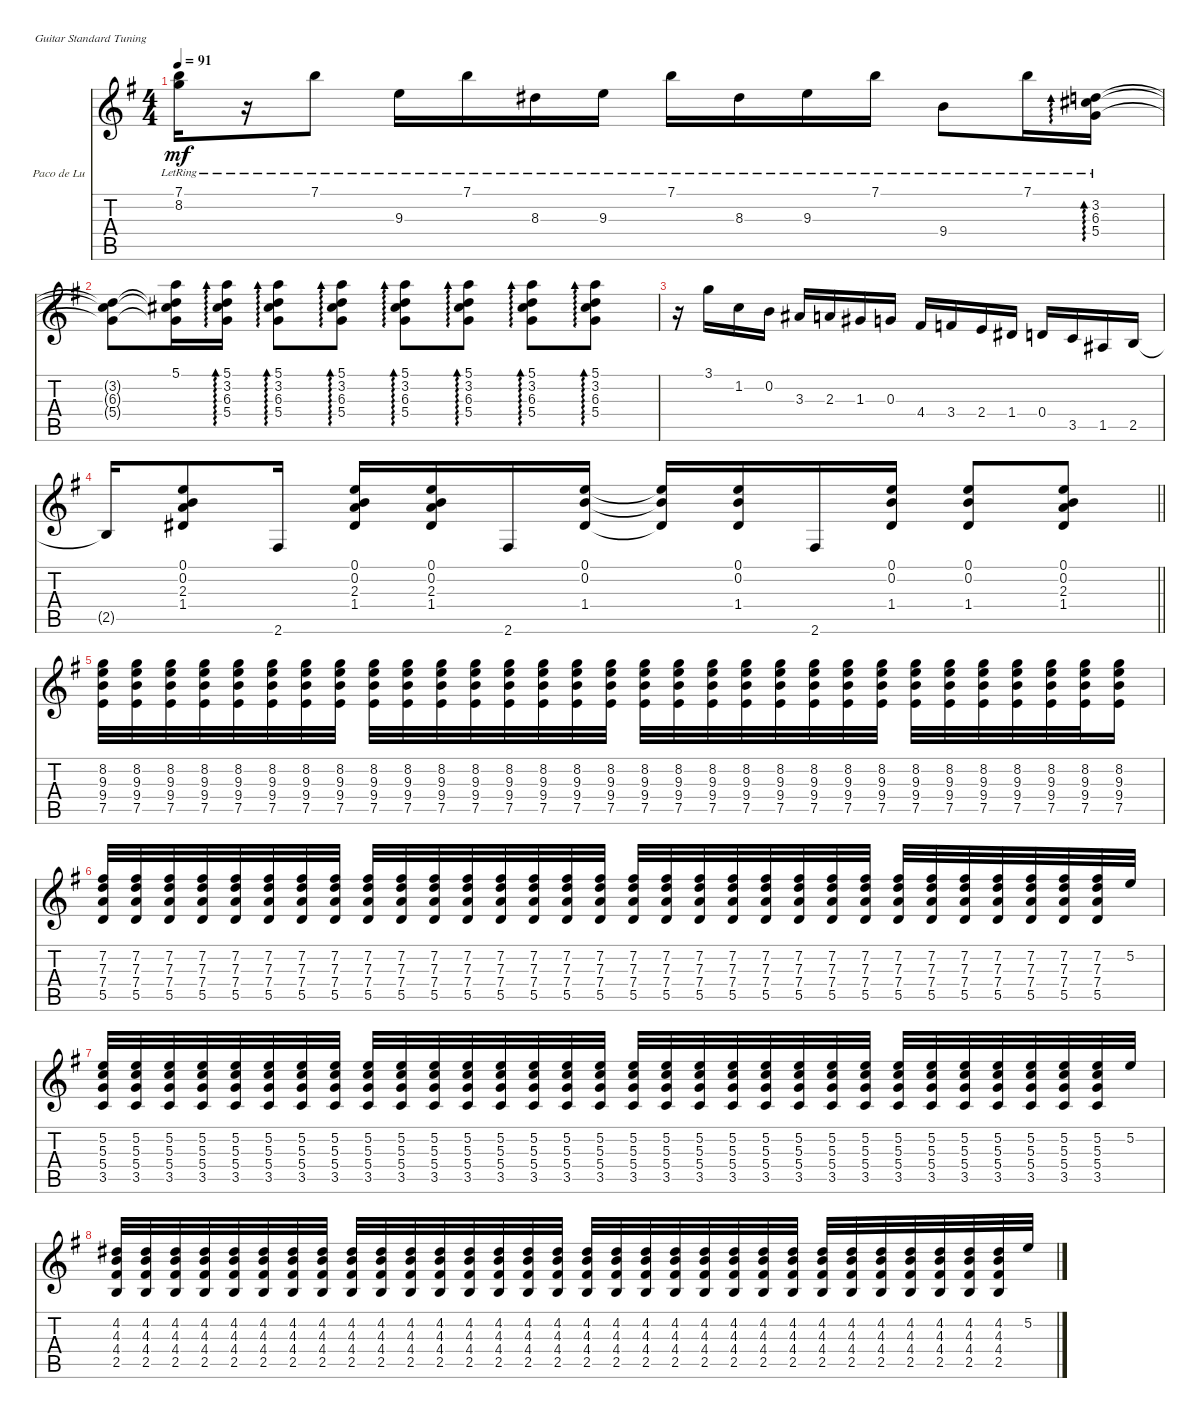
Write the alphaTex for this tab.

\bracketExtendMode nobrackets
\firstSystemTrackNameOrientation horizontal
\otherSystemsTrackNameOrientation horizontal
\track ("Paco de Lucía (Nylon)" "Paco de Lu") {instrument acousticguitarnylon}
\staff {score tabs}
\tuning (E4 B3 G3 D3 A2 E2)
\ts (4 4)
\tempo 91
\clef g2
\ks g
(7.1{lr} 8.2{lr}).16{dy mf} r.16 7.1{lr}.8 9.3{lr}.16 7.1{lr}.16 8.3{lr}.16 9.3{lr}.16 7.1{lr}.16 8.3{lr}.16 9.3{lr}.16 7.1{lr}.16 9.4{lr}.8 7.1{lr}.16 (3.2{lr} 6.3{lr} 5.4{lr}).16{ad 0} |
(3.2{t} 6.3{t} 5.4{t}).8 (5.1 3.2{t} 6.3{t} 5.4{t}).16 (5.1 3.2 6.3 5.4).16{ad 0} (5.1 3.2 6.3 5.4).8{ad 0} (5.1 3.2 6.3 5.4).8{ad 0} (5.1 3.2 6.3 5.4).8{ad 0} (5.1 3.2 6.3 5.4).8{ad 0} (5.1 3.2 6.3 5.4).8{ad 0} (5.1 3.2 6.3 5.4).8{ad 0} |
r.16 3.1.16 1.2.16 0.2.16 3.3.16 2.3.16 1.3.16 0.3.16 4.4.16 3.4.16 2.4.16 1.4.16 0.4.16 3.5.16 1.5.16 2.5.16 |
\barLineRight lightlight
2.5{t}.16 (0.1 0.2 2.3 1.4).8 2.6.16 (0.1 0.2 2.3 1.4).16 (0.1 0.2 2.3 1.4).16 2.6.16 (0.1 0.2 1.4).16 (0.1{t} 0.2{t} 1.4{t}).16 (0.1 0.2 1.4).16 2.6.16 (0.1 0.2 1.4).16 (0.1 0.2 1.4).8 (0.1 0.2 2.3 1.4).8 |
\section ("" "")
(8.2 9.3 9.4 7.5).32 (8.2 9.3 9.4 7.5).32 (8.2 9.3 9.4 7.5).32 (8.2 9.3 9.4 7.5).32 (8.2 9.3 9.4 7.5).32 (8.2 9.3 9.4 7.5).32 (8.2 9.3 9.4 7.5).32 (8.2 9.3 9.4 7.5).32 (8.2 9.3 9.4 7.5).32 (8.2 9.3 9.4 7.5).32 (8.2 9.3 9.4 7.5).32 (8.2 9.3 9.4 7.5).32 (8.2 9.3 9.4 7.5).32 (8.2 9.3 9.4 7.5).32 (8.2 9.3 9.4 7.5).32 (8.2 9.3 9.4 7.5).32 (8.2 9.3 9.4 7.5).32 (8.2 9.3 9.4 7.5).32 (8.2 9.3 9.4 7.5).32 (8.2 9.3 9.4 7.5).32 (8.2 9.3 9.4 7.5).32 (8.2 9.3 9.4 7.5).32 (8.2 9.3 9.4 7.5).32 (8.2 9.3 9.4 7.5).32 (8.2 9.3 9.4 7.5).32 (8.2 9.3 9.4 7.5).32 (8.2 9.3 9.4 7.5).32 (8.2 9.3 9.4 7.5).32 (8.2 9.3 9.4 7.5).32 (8.2 9.3 9.4 7.5).32 (8.2 9.3 9.4 7.5).16 |
(7.2 7.3 7.4 5.5).32 (7.2 7.3 7.4 5.5).32 (7.2 7.3 7.4 5.5).32 (7.2 7.3 7.4 5.5).32 (7.2 7.3 7.4 5.5).32 (7.2 7.3 7.4 5.5).32 (7.2 7.3 7.4 5.5).32 (7.2 7.3 7.4 5.5).32 (7.2 7.3 7.4 5.5).32 (7.2 7.3 7.4 5.5).32 (7.2 7.3 7.4 5.5).32 (7.2 7.3 7.4 5.5).32 (7.2 7.3 7.4 5.5).32 (7.2 7.3 7.4 5.5).32 (7.2 7.3 7.4 5.5).32 (7.2 7.3 7.4 5.5).32 (7.2 7.3 7.4 5.5).32 (7.2 7.3 7.4 5.5).32 (7.2 7.3 7.4 5.5).32 (7.2 7.3 7.4 5.5).32 (7.2 7.3 7.4 5.5).32 (7.2 7.3 7.4 5.5).32 (7.2 7.3 7.4 5.5).32 (7.2 7.3 7.4 5.5).32 (7.2 7.3 7.4 5.5).32 (7.2 7.3 7.4 5.5).32 (7.2 7.3 7.4 5.5).32 (7.2 7.3 7.4 5.5).32 (7.2 7.3 7.4 5.5).32 (7.2 7.3 7.4 5.5).32 (7.2 7.3 7.4 5.5).32 5.2.32 |
(5.2 5.3 5.4 3.5).32 (5.2 5.3 5.4 3.5).32 (5.2 5.3 5.4 3.5).32 (5.2 5.3 5.4 3.5).32 (5.2 5.3 5.4 3.5).32 (5.2 5.3 5.4 3.5).32 (5.2 5.3 5.4 3.5).32 (5.2 5.3 5.4 3.5).32 (5.2 5.3 5.4 3.5).32 (5.2 5.3 5.4 3.5).32 (5.2 5.3 5.4 3.5).32 (5.2 5.3 5.4 3.5).32 (5.2 5.3 5.4 3.5).32 (5.2 5.3 5.4 3.5).32 (5.2 5.3 5.4 3.5).32 (5.2 5.3 5.4 3.5).32 (5.2 5.3 5.4 3.5).32 (5.2 5.3 5.4 3.5).32 (5.2 5.3 5.4 3.5).32 (5.2 5.3 5.4 3.5).32 (5.2 5.3 5.4 3.5).32 (5.2 5.3 5.4 3.5).32 (5.2 5.3 5.4 3.5).32 (5.2 5.3 5.4 3.5).32 (5.2 5.3 5.4 3.5).32 (5.2 5.3 5.4 3.5).32 (5.2 5.3 5.4 3.5).32 (5.2 5.3 5.4 3.5).32 (5.2 5.3 5.4 3.5).32 (5.2 5.3 5.4 3.5).32 (5.2 5.3 5.4 3.5).32 5.2.32 |
(4.2 4.3 4.4 2.5).32 (4.2 4.3 4.4 2.5).32 (4.2 4.3 4.4 2.5).32 (4.2 4.3 4.4 2.5).32 (4.2 4.3 4.4 2.5).32 (4.2 4.3 4.4 2.5).32 (4.2 4.3 4.4 2.5).32 (4.2 4.3 4.4 2.5).32 (4.2 4.3 4.4 2.5).32 (4.2 4.3 4.4 2.5).32 (4.2 4.3 4.4 2.5).32 (4.2 4.3 4.4 2.5).32 (4.2 4.3 4.4 2.5).32 (4.2 4.3 4.4 2.5).32 (4.2 4.3 4.4 2.5).32 (4.2 4.3 4.4 2.5).32 (4.2 4.3 4.4 2.5).32 (4.2 4.3 4.4 2.5).32 (4.2 4.3 4.4 2.5).32 (4.2 4.3 4.4 2.5).32 (4.2 4.3 4.4 2.5).32 (4.2 4.3 4.4 2.5).32 (4.2 4.3 4.4 2.5).32 (4.2 4.3 4.4 2.5).32 (4.2 4.3 4.4 2.5).32 (4.2 4.3 4.4 2.5).32 (4.2 4.3 4.4 2.5).32 (4.2 4.3 4.4 2.5).32 (4.2 4.3 4.4 2.5).32 (4.2 4.3 4.4 2.5).32 (4.2 4.3 4.4 2.5).32 5.2.32
